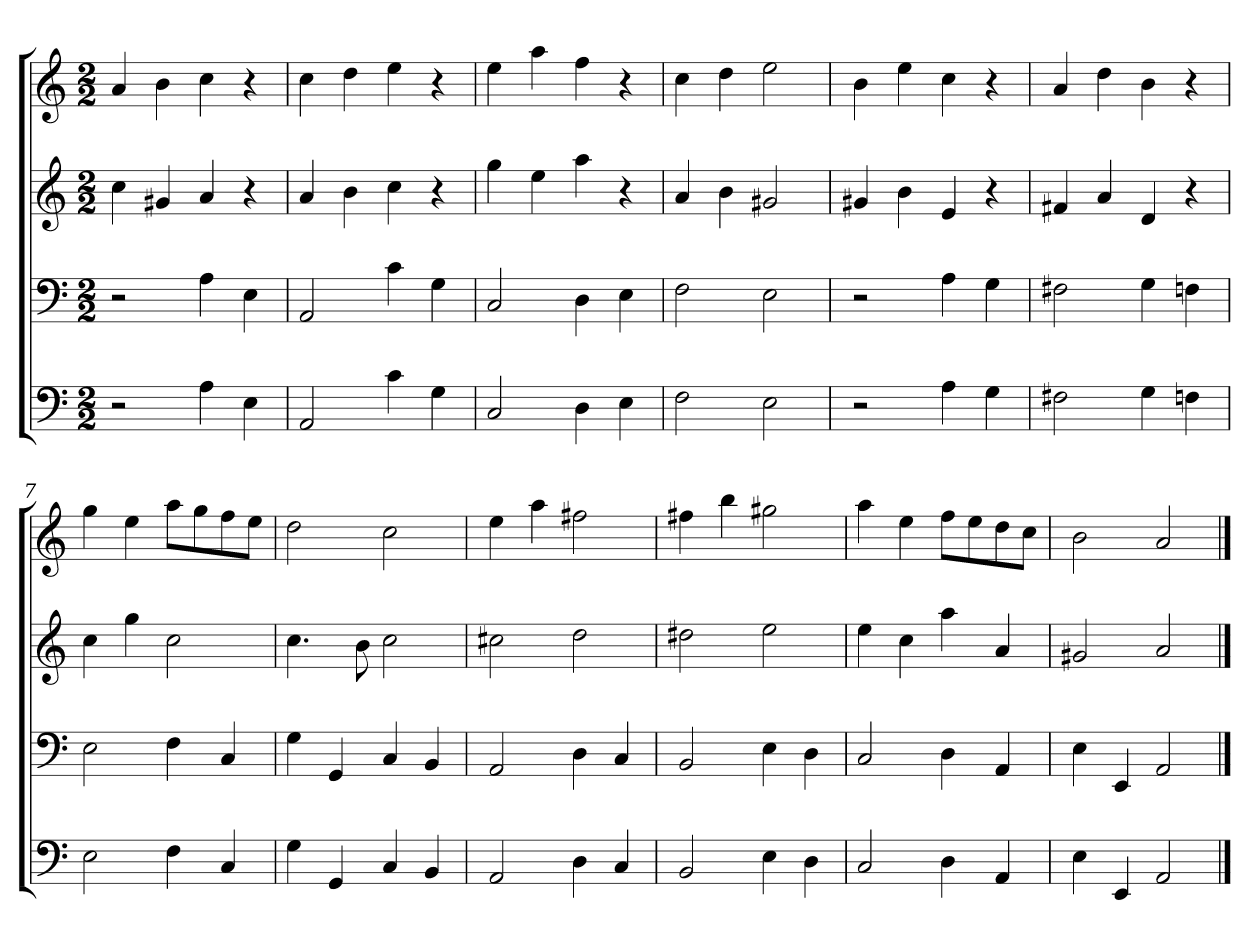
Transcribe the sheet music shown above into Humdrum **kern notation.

**kern	**kern	**kern	**kern
*part4	*part3	*part2	*part1
*staff4	*staff3	*staff2	*staff1
*k[]	*k[]	*k[]	*k[]
*a:	*a:	*a:	*a:
*M2/2	*M2/2	*M2/2	*M2/2
=1	=1	=1	=1
2r	2r	4cc	4a
.	.	4g#X	4b
4A	4A	4a	4cc
4E	4E	4r	4r
=2	=2	=2	=2
2AA	2AA	4a	4cc
.	.	4b	4dd
4c	4c	4cc	4ee
4G	4G	4r	4r
=3	=3	=3	=3
2C	2C	4gg	4ee
.	.	4ee	4aa
4D	4D	4aa	4ff
4E	4E	4r	4r
=4	=4	=4	=4
2F	2F	4a	4cc
.	.	4b	4dd
2E	2E	2g#X	2ee
=5	=5	=5	=5
2r	2r	4g#X	4b
.	.	4b	4ee
4A	4A	4e	4cc
4G	4G	4r	4r
=6	=6	=6	=6
2F#X	2F#X	4f#X	4a
.	.	4a	4dd
4G	4G	4d	4b
4Fn	4Fn	4r	4r
=7	=7	=7	=7
2E	2E	4cc	4gg
.	.	4gg	4ee
4F	4F	2cc	8aaL
.	.	.	8gg
4C	4C	.	8ff
.	.	.	8eeJ
=8	=8	=8	=8
4G	4G	4.cc	2dd
4GG	4GG	.	.
.	.	8b	.
4C	4C	2cc	2cc
4BB	4BB	.	.
=9	=9	=9	=9
2AA	2AA	2cc#X	4ee
.	.	.	4aa
4D	4D	2dd	2ff#X
4C	4C	.	.
=10	=10	=10	=10
2BB	2BB	2dd#X	4ff#X
.	.	.	4bb
4E	4E	2ee	2gg#X
4D	4D	.	.
=11	=11	=11	=11
2C	2C	4ee	4aa
.	.	4cc	4ee
4D	4D	4aa	8ffL
.	.	.	8ee
4AA	4AA	4a	8dd
.	.	.	8ccJ
=12	=12	=12	=12
4E	4E	2g#X	2b
4EE	4EE	.	.
2AA	2AA	2a	2a
==	==	==	==
*-	*-	*-	*-
